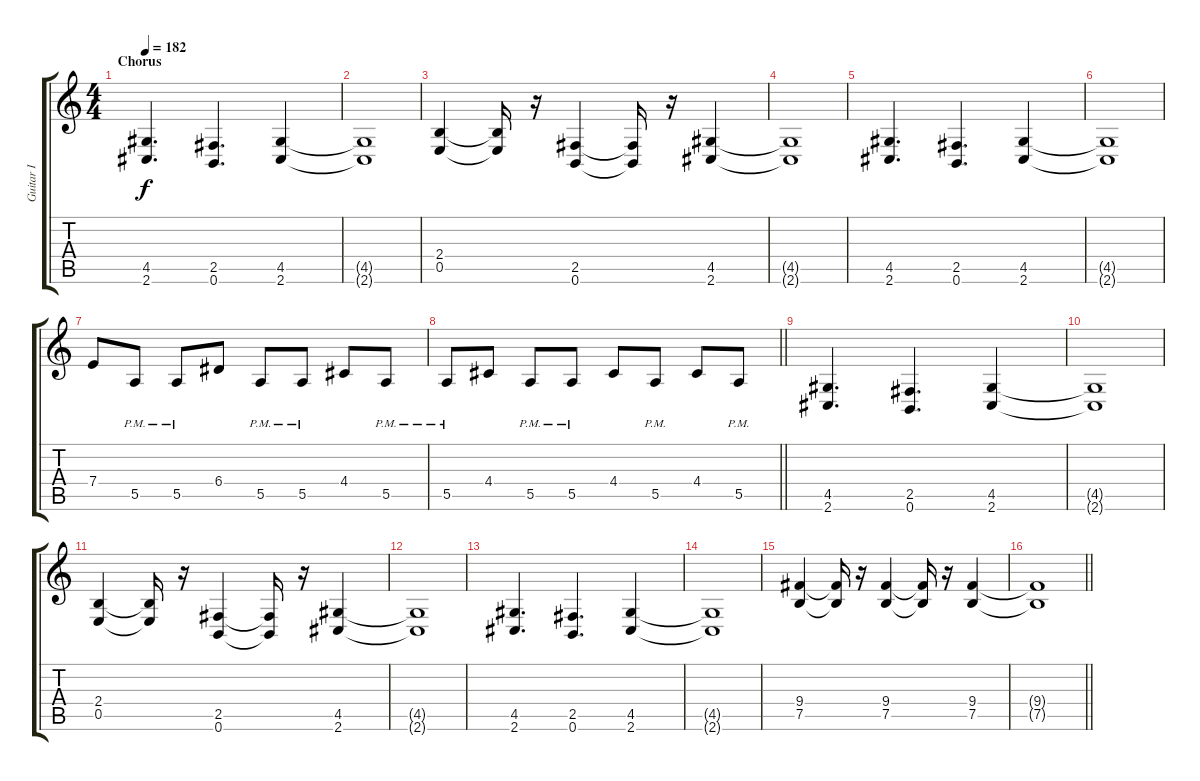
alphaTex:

\track ("Guitar I" "Guitar I") {instrument distortionguitar}
\staff {score tabs}
\tuning (B3 Gb3 D3 A2 E2 B1) {hide}
\ts (4 4)
\section ("" "Chorus")
\tempo 182
\clef g2
\ks c
(4.5 2.6).4{d dy f} (2.5 0.6).4{d} (4.5 2.6).4 |
(4.5{t} 2.6{t}).1 |
(2.4 0.5).4 (2.4{t} 0.5{t}).16 r.16 (2.5 0.6).4 (2.5{t} 0.6{t}).16 r.16 (4.5 2.6).4 |
(4.5{t} 2.6{t}).1 |
(4.5 2.6).4{d} (2.5 0.6).4{d} (4.5 2.6).4 |
(4.5{t} 2.6{t}).1 |
7.4.8 5.5{pm}.8 5.5{pm}.8 6.4.8 5.5{pm}.8 5.5{pm}.8 4.4.8 5.5{pm}.8 |
\barLineRight lightlight
5.5{pm}.8 4.4.8 5.5{pm}.8 5.5{pm}.8 4.4.8 5.5{pm}.8 4.4.8 5.5{pm}.8 |
\section ("" "")
(4.5 2.6).4{d} (2.5 0.6).4{d} (4.5 2.6).4 |
(4.5{t} 2.6{t}).1 |
(2.4 0.5).4 (2.4{t} 0.5{t}).16 r.16 (2.5 0.6).4 (2.5{t} 0.6{t}).16 r.16 (4.5 2.6).4 |
(4.5{t} 2.6{t}).1 |
(4.5 2.6).4{d} (2.5 0.6).4{d} (4.5 2.6).4 |
(4.5{t} 2.6{t}).1 |
(9.4 7.5).4 (9.4{t} 7.5{t}).16 r.16 (9.4 7.5).4 (9.4{t} 7.5{t}).16 r.16 (9.4 7.5).4 |
\barLineRight lightlight
(9.4{t} 7.5{t}).1
